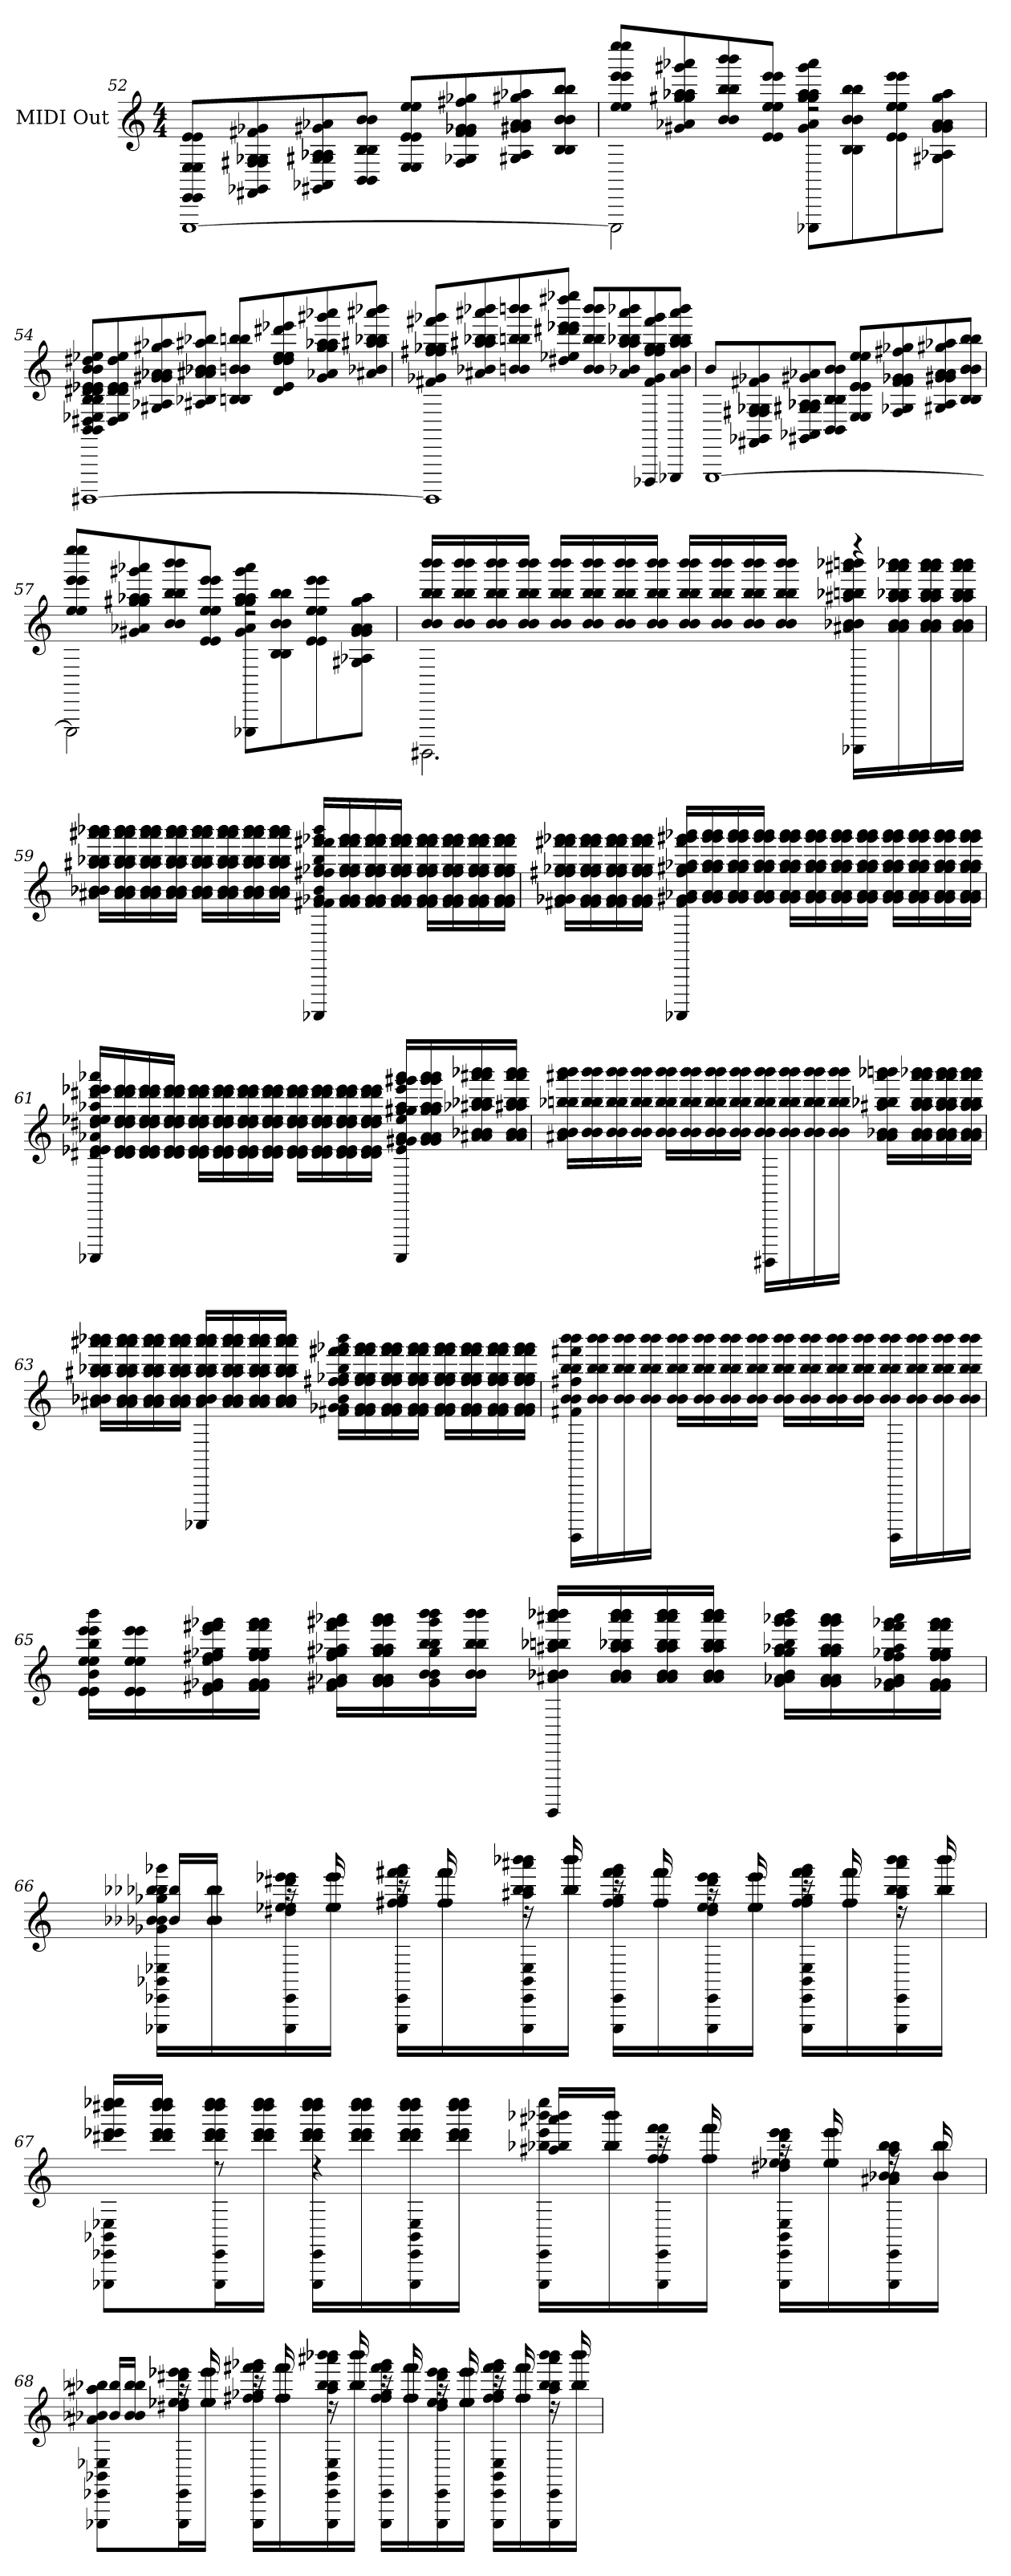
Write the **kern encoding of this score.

**kern
*part1
*staff1
*I"MIDI Out
!!LO:PB:g=z
*clefG2
*k[]
*C:
*M4/4
=52
*^
[<1EEE\	8EE/ 8EE/ 8E/ 8E/ 8E/ 8E/ 8e/ 8e/L
.	8FF#X/ 8GG-X/ 8F#X/ 8F#/ 8G-X/ 8G-/ 8f#X/ 8g-X/
.	8GG#X/ 8AA-X/ 8G#X/ 8G#/ 8A-X/ 8A-/ 8g#X/ 8a-X/
.	8BB/ 8BB/ 8B/ 8B/ 8B/ 8B/ 8b/ 8b/J
.	8E/ 8E/ 8e/ 8e/ 8e/ 8e/ 8ee/ 8ee/L
.	8F#/ 8G-X/ 8f#/ 8f#/ 8g-X/ 8g-/ 8ff#X/ 8gg-X/
.	8G#X/ 8A-/ 8g#X/ 8g#/ 8a-/ 8a-/ 8gg#X/ 8aa-X/
.	8B/ 8B/ 8b/ 8b/ 8b/ 8b/ 8bb/ 8bb/J
=53	=53
2EEE\]	8ee/ 8ee/ 8eee/ 8eee/ 8eee/ 8eee/ 8eeee/ 8eeee/L
.	8g#X/ 8a-X/ 8gg#X/ 8gg#/ 8aa-X/ 8aa-/ 8ggg#X/ 8aaa-X/
.	8b/ 8b/ 8bb/ 8bb/ 8bb/ 8bb/ 8bbb/ 8bbb/
.	8e/ 8e/ 8ee/ 8ee/ 8ee/ 8ee/ 8eee/ 8eee/J
8aaa-\ 8ggg#\ 8aa-\ 8aa-\ 8gg#\ 8gg#\ 8a-\ 8g#\ 8EEE-X\L	2rdd
8bb\ 8bb\ 8b\ 8b\ 8b\ 8b\ 8B\ 8B\	.
8eee\ 8eee\ 8ee\ 8ee\ 8ee\ 8ee\ 8e\ 8e\	.
8aa-\ 8gg#\ 8a-\ 8a-\ 8g#\ 8g#\ 8A-X\ 8G#X\J	.
=54	=54
[<1GGGG#X\	8BB/ 8BB/ 8D#X/ 8E-X/ 8B/ 8B/ 8B/ 8B/ 8d#X/ 8d#/ 8e-X/ 8e-/ 8b/ 8b/ 8dd#X/ 8ee-X/L
.	8D#/ 8E-/ 8d#/ 8d#/ 8e-/ 8e-/ 8dd#/ 8ee-/
.	8G#X/ 8A-X/ 8g#X/ 8g#/ 8a-X/ 8a-/ 8gg#X/ 8aa-X/
.	8A#X/ 8B-X/ 8a#X/ 8a#/ 8b-X/ 8b-/ 8aa#X/ 8bb-X/J
.	8Bn/ 8B/ 8bn/ 8b/ 8b/ 8b/ 8bbn/ 8bb/L
.	8d#/ 8e-/ 8dd#/ 8dd#/ 8ee-/ 8ee-/ 8ddd#X/ 8eee-X/
.	8g#/ 8a-X/ 8gg#/ 8gg#/ 8aa-X/ 8aa-/ 8ggg#X/ 8aaa-X/
.	8a#X/ 8b-X/ 8aa#X/ 8aa#/ 8bb-X/ 8bb-/ 8aaa#X/ 8bbb-X/J
!!LO:LB:g=z	!!
=55	=55
1GGGG#\]	8f#X/ 8g-X/ 8ff#X/ 8ff#/ 8gg-X/ 8gg-/ 8fff#X/ 8ggg-X/L
.	8a#X/ 8b-X/ 8aa#X/ 8aa#/ 8bb-X/ 8bb-/ 8aaa#X/ 8bbb-X/
.	8bn/ 8b/ 8bbn/ 8bb/ 8bb/ 8bb/ 8bbbn/ 8bbb/
.	8dd#X/ 8ee-X/ 8ddd#X/ 8ddd#/ 8eee-X/ 8eee-/ 8dddd#X/ 8eeee-X/J
.	8b/ 8b/ 8bb/ 8bb/ 8bb/ 8bb/ 8bbb/ 8bbb/L
.	8a#/ 8b-X/ 8aa#/ 8aa#/ 8bb-X/ 8bb-/ 8aaa#/ 8bbb-X/
.	8DDD-X/ 8f#/ 8g-/ 8ff#/ 8ff#/ 8gg-/ 8gg-/ 8fff#/ 8ggg-/
.	8EEE-X/ 8a#/ 8b-/ 8aa#/ 8aa#/ 8bb-/ 8bb-/ 8aaa#/ 8bbb-/J
=56	=56
[<1EEE\	8b/L
.	8FF#X/ 8GG-X/ 8F#X/ 8F#/ 8G-X/ 8G-/ 8f#X/ 8g-X/
.	8GG#X/ 8AA-X/ 8G#X/ 8G#/ 8A-X/ 8A-/ 8g#X/ 8a-X/
.	8BB/ 8BB/ 8B/ 8B/ 8B/ 8B/ 8b/ 8b/J
.	8E/ 8E/ 8e/ 8e/ 8e/ 8e/ 8ee/ 8ee/L
.	8F#/ 8G-X/ 8f#/ 8f#/ 8g-X/ 8g-/ 8ff#X/ 8gg-X/
.	8G#X/ 8A-/ 8g#X/ 8g#/ 8a-/ 8a-/ 8gg#X/ 8aa-X/
.	8B/ 8B/ 8b/ 8b/ 8b/ 8b/ 8bb/ 8bb/J
=57	=57
2EEE\]	8ee/ 8ee/ 8eee/ 8eee/ 8eee/ 8eee/ 8eeee/ 8eeee/L
.	8g#X/ 8a-X/ 8gg#X/ 8gg#/ 8aa-X/ 8aa-/ 8ggg#X/ 8aaa-X/
.	8b/ 8b/ 8bb/ 8bb/ 8bb/ 8bb/ 8bbb/ 8bbb/
.	8e/ 8e/ 8ee/ 8ee/ 8ee/ 8ee/ 8eee/ 8eee/J
8aaa-\ 8ggg#\ 8aa-\ 8aa-\ 8gg#\ 8gg#\ 8a-\ 8g#\ 8EEE-X\L	2rdd
8bb\ 8bb\ 8b\ 8b\ 8b\ 8b\ 8B\ 8B\	.
8eee\ 8eee\ 8ee\ 8ee\ 8ee\ 8ee\ 8e\ 8e\	.
8aa-\ 8gg#\ 8a-\ 8a-\ 8g#\ 8g#\ 8A-X\ 8G#X\J	.
!!LO:LB:g=z	!!
=58	=58
2.GGGG#X\	16b/ 16b/ 16b/ 16bb/ 16bb/ 16bb/ 16bbb/ 16bbb/ 16bbb/LL
.	16b/ 16b/ 16b/ 16b/ 16bb/ 16bb/ 16bb/ 16bb/ 16bbb/ 16bbb/ 16bbb/ 16bbb/
.	16b/ 16b/ 16b/ 16b/ 16bb/ 16bb/ 16bb/ 16bb/ 16bbb/ 16bbb/ 16bbb/ 16bbb/
.	16b/ 16b/ 16b/ 16b/ 16bb/ 16bb/ 16bb/ 16bb/ 16bbb/ 16bbb/ 16bbb/ 16bbb/JJ
.	16b/ 16b/ 16b/ 16b/ 16bb/ 16bb/ 16bb/ 16bb/ 16bbb/ 16bbb/ 16bbb/ 16bbb/LL
.	16b/ 16b/ 16b/ 16b/ 16bb/ 16bb/ 16bb/ 16bb/ 16bbb/ 16bbb/ 16bbb/ 16bbb/
.	16b/ 16b/ 16b/ 16b/ 16bb/ 16bb/ 16bb/ 16bb/ 16bbb/ 16bbb/ 16bbb/ 16bbb/
.	16b/ 16b/ 16b/ 16b/ 16bb/ 16bb/ 16bb/ 16bb/ 16bbb/ 16bbb/ 16bbb/ 16bbb/JJ
.	16b/ 16b/ 16b/ 16b/ 16bb/ 16bb/ 16bb/ 16bb/ 16bbb/ 16bbb/ 16bbb/ 16bbb/LL
.	16b/ 16b/ 16b/ 16b/ 16bb/ 16bb/ 16bb/ 16bb/ 16bbb/ 16bbb/ 16bbb/ 16bbb/
.	16b/ 16b/ 16b/ 16b/ 16bb/ 16bb/ 16bb/ 16bb/ 16bbb/ 16bbb/ 16bbb/ 16bbb/
.	16b/ 16b/ 16b/ 16b/ 16bb/ 16bb/ 16bb/ 16bb/ 16bbb/ 16bbb/ 16bbb/ 16bbb/JJ
16bbb-\ 16bbb-X\ 16bbbn\ 16aaa#X\ 16bb-X\ 16bb-\ 16bbn\ 16aa#X\ 16b\ 16b-X\ 16b-\ 16a#X\ 16AAAA-X\LL	4rffff
16bbb-\ 16bbb-\ 16aaa#\ 16aaa#\ 16bb-\ 16bb-\ 16aa#\ 16aa#\ 16b-\ 16b-\ 16a#\ 16a#\	.
16bbb-\ 16bbb-\ 16aaa#\ 16aaa#\ 16bb-\ 16bb-\ 16aa#\ 16aa#\ 16b-\ 16b-\ 16a#\ 16a#\	.
16bbb-\ 16bbb-\ 16aaa#\ 16aaa#\ 16bb-\ 16bb-\ 16aa#\ 16aa#\ 16b-\ 16b-\ 16a#\ 16a#\JJ	.
*v	*v
=59
16bbb-X\ 16bbb-\ 16aaa#X\ 16aaa#\ 16bb-X\ 16bb-\ 16aa#X\ 16aa#\ 16b-X\ 16b-\ 16b-\ 16a#X\LL
16bbb-\ 16bbb-\ 16aaa#\ 16aaa#\ 16bb-\ 16bb-\ 16aa#\ 16aa#\ 16b-\ 16b-\ 16a#\ 16a#\
16bbb-\ 16bbb-\ 16aaa#\ 16aaa#\ 16bb-\ 16bb-\ 16aa#\ 16aa#\ 16b-\ 16b-\ 16a#\ 16a#\
16bbb-\ 16bbb-\ 16aaa#\ 16aaa#\ 16bb-\ 16bb-\ 16aa#\ 16aa#\ 16b-\ 16b-\ 16a#\ 16a#\JJ
16bbb-\ 16bbb-\ 16aaa#\ 16aaa#\ 16bb-\ 16bb-\ 16aa#\ 16aa#\ 16b-\ 16b-\ 16a#\ 16a#\LL
16bbb-\ 16bbb-\ 16aaa#\ 16aaa#\ 16bb-\ 16bb-\ 16aa#\ 16aa#\ 16b-\ 16b-\ 16a#\ 16a#\
16bbb-\ 16bbb-\ 16aaa#\ 16aaa#\ 16bb-\ 16bb-\ 16aa#\ 16aa#\ 16b-\ 16b-\ 16a#\ 16a#\
16bbb-\ 16bbb-\ 16aaa#\ 16aaa#\ 16bb-\ 16bb-\ 16aa#\ 16aa#\ 16b-\ 16b-\ 16a#\ 16a#\JJ
16AAAA-X/ 16f#X/ 16f#/ 16g-X/ 16b-/ 16ff#/ 16ff#X/ 16gg-X/ 16bb-/ 16fff#X/ 16fff#/ 16ggg-X/ 16bbb-/LL
16f#/ 16f#/ 16g-/ 16g-/ 16ff#/ 16ff#/ 16gg-/ 16gg-/ 16fff#/ 16fff#/ 16ggg-/ 16ggg-/
16f#/ 16f#/ 16g-/ 16g-/ 16ff#/ 16ff#/ 16gg-/ 16gg-/ 16fff#/ 16fff#/ 16ggg-/ 16ggg-/
16f#/ 16f#/ 16g-/ 16g-/ 16ff#/ 16ff#/ 16gg-/ 16gg-/ 16fff#/ 16fff#/ 16ggg-/ 16ggg-/JJ
16ggg-\ 16ggg-\ 16fff#\ 16fff#\ 16gg-\ 16gg-\ 16ff#\ 16ff#\ 16g-\ 16g-\ 16f#\ 16f#\LL
16ggg-\ 16ggg-\ 16fff#\ 16fff#\ 16gg-\ 16gg-\ 16ff#\ 16ff#\ 16g-\ 16g-\ 16f#\ 16f#\
16ggg-\ 16ggg-\ 16fff#\ 16fff#\ 16gg-\ 16gg-\ 16ff#\ 16ff#\ 16g-\ 16g-\ 16f#\ 16f#\
16ggg-\ 16ggg-\ 16fff#\ 16fff#\ 16gg-\ 16gg-\ 16ff#\ 16ff#\ 16g-\ 16g-\ 16f#\ 16f#\JJ
!!LO:LB:g=z
=60
16ggg-X\ 16ggg-\ 16fff#X\ 16fff#\ 16gg-X\ 16gg-\ 16ff#X\ 16ff#\ 16g-X\ 16g-\ 16g-\ 16f#X\LL
16ggg-\ 16ggg-\ 16fff#\ 16fff#\ 16gg-\ 16gg-\ 16ff#\ 16ff#\ 16g-\ 16g-\ 16f#\ 16f#\
16ggg-\ 16ggg-\ 16fff#\ 16fff#\ 16gg-\ 16gg-\ 16ff#\ 16ff#\ 16g-\ 16g-\ 16f#\ 16f#\
16ggg-\ 16ggg-\ 16fff#\ 16fff#\ 16gg-\ 16gg-\ 16ff#\ 16ff#\ 16g-\ 16g-\ 16f#\ 16f#\JJ
16AAAA-X/ 16f#/ 16g#X/ 16g#/ 16a-X/ 16ff#/ 16gg#X/ 16gg#/ 16aa-X/ 16fff#/ 16ggg#X/ 16ggg#/ 16aaa-X/LL
16g#/ 16g#/ 16a-/ 16a-/ 16gg#/ 16gg#/ 16aa-/ 16aa-/ 16ggg#/ 16ggg#/ 16aaa-/ 16aaa-/
16g#/ 16g#/ 16a-/ 16a-/ 16gg#/ 16gg#/ 16aa-/ 16aa-/ 16ggg#/ 16ggg#/ 16aaa-/ 16aaa-/
16g#/ 16g#/ 16a-/ 16a-/ 16gg#/ 16gg#/ 16aa-/ 16aa-/ 16ggg#/ 16ggg#/ 16aaa-/ 16aaa-/JJ
16aaa-\ 16aaa-\ 16ggg#\ 16ggg#\ 16aa-\ 16aa-\ 16gg#\ 16gg#\ 16a-\ 16a-\ 16g#\ 16g#\LL
16aaa-\ 16aaa-\ 16ggg#\ 16ggg#\ 16aa-\ 16aa-\ 16gg#\ 16gg#\ 16a-\ 16a-\ 16g#\ 16g#\
16aaa-\ 16aaa-\ 16ggg#\ 16ggg#\ 16aa-\ 16aa-\ 16gg#\ 16gg#\ 16a-\ 16a-\ 16g#\ 16g#\
16aaa-\ 16aaa-\ 16ggg#\ 16ggg#\ 16aa-\ 16aa-\ 16gg#\ 16gg#\ 16a-\ 16a-\ 16g#\ 16g#\JJ
16aaa-\ 16aaa-\ 16ggg#\ 16ggg#\ 16aa-\ 16aa-\ 16gg#\ 16gg#\ 16a-\ 16a-\ 16g#\ 16g#\LL
16aaa-\ 16aaa-\ 16ggg#\ 16ggg#\ 16aa-\ 16aa-\ 16gg#\ 16gg#\ 16a-\ 16a-\ 16g#\ 16g#\
16aaa-\ 16aaa-\ 16ggg#\ 16ggg#\ 16aa-\ 16aa-\ 16gg#\ 16gg#\ 16a-\ 16a-\ 16g#\ 16g#\
16aaa-\ 16aaa-\ 16ggg#\ 16ggg#\ 16aa-\ 16aa-\ 16gg#\ 16gg#\ 16a-\ 16a-\ 16g#\ 16g#\JJ
!!LO:LB:g=z
=61
16AAAA-X/ 16d#X/ 16e-X/ 16e-/ 16a-X/ 16dd#X/ 16ee-X/ 16ee-/ 16aa-X/ 16ddd#X/ 16eee-X/ 16eee-/ 16aaa-X/LL
16d#/ 16d#/ 16e-/ 16e-/ 16dd#/ 16dd#/ 16ee-/ 16ee-/ 16ddd#/ 16ddd#/ 16eee-/ 16eee-/
16d#/ 16d#/ 16e-/ 16e-/ 16dd#/ 16dd#/ 16ee-/ 16ee-/ 16ddd#/ 16ddd#/ 16eee-/ 16eee-/
16d#/ 16d#/ 16e-/ 16e-/ 16dd#/ 16dd#/ 16ee-/ 16ee-/ 16ddd#/ 16ddd#/ 16eee-/ 16eee-/JJ
16eee-\ 16eee-\ 16ddd#\ 16ddd#\ 16ee-\ 16ee-\ 16dd#\ 16dd#\ 16e-\ 16e-\ 16d#\ 16d#\LL
16eee-\ 16eee-\ 16ddd#\ 16ddd#\ 16ee-\ 16ee-\ 16dd#\ 16dd#\ 16e-\ 16e-\ 16d#\ 16d#\
16eee-\ 16eee-\ 16ddd#\ 16ddd#\ 16ee-\ 16ee-\ 16dd#\ 16dd#\ 16e-\ 16e-\ 16d#\ 16d#\
16eee-\ 16eee-\ 16ddd#\ 16ddd#\ 16ee-\ 16ee-\ 16dd#\ 16dd#\ 16e-\ 16e-\ 16d#\ 16d#\JJ
16eee-\ 16eee-\ 16ddd#\ 16ddd#\ 16ee-\ 16ee-\ 16dd#\ 16dd#\ 16e-\ 16e-\ 16d#\ 16d#\LL
16eee-\ 16eee-\ 16ddd#\ 16ddd#\ 16ee-\ 16ee-\ 16dd#\ 16dd#\ 16e-\ 16e-\ 16d#\ 16d#\
16eee-\ 16eee-\ 16ddd#\ 16ddd#\ 16ee-\ 16ee-\ 16dd#\ 16dd#\ 16e-\ 16e-\ 16d#\ 16d#\
16eee-\ 16eee-\ 16ddd#\ 16ddd#\ 16ee-\ 16ee-\ 16dd#\ 16dd#\ 16e-\ 16e-\ 16d#\ 16d#\JJ
16AAAA-/ 16e-/ 16g#X/ 16g#/ 16a-/ 16ee-/ 16gg#X/ 16gg#/ 16aa-/ 16eee-/ 16ggg#X/ 16ggg#/ 16aaa-/LL
16g#/ 16g#/ 16a-/ 16a-/ 16gg#/ 16gg#/ 16aa-/ 16aa-/ 16ggg#/ 16ggg#/ 16aaa-/ 16aaa-/
16a-/ 16a#X/ 16b-X/ 16b-/ 16aa#X/ 16aa-X/ 16bb-X/ 16bb-/ 16aaa-/ 16aaa#X/ 16bbb-X/ 16bbb-/
16a#/ 16a#/ 16b-/ 16b-/ 16aa#X/ 16aa#/ 16bb-/ 16bb-/ 16aaa#/ 16aaa#/ 16bbb-/ 16bbb-/JJ
!!LO:LB:g=z
=62
16bbb\ 16bbb\ 16bbb\ 16aaa#X\ 16bb-X\ 16bb\ 16bb\ 16bb\ 16b\ 16b\ 16b\ 16a#X\LL
16bbb\ 16bbb\ 16bbb\ 16bbb\ 16bb\ 16bb\ 16bb\ 16bb\ 16b\ 16b\ 16b\ 16b\
16bbb\ 16bbb\ 16bbb\ 16bbb\ 16bb\ 16bb\ 16bb\ 16bb\ 16b\ 16b\ 16b\ 16b\
16bbb\ 16bbb\ 16bbb\ 16bbb\ 16bb\ 16bb\ 16bb\ 16bb\ 16b\ 16b\ 16b\ 16b\JJ
16bbb\ 16bbb\ 16bbb\ 16bbb\ 16bb\ 16bb\ 16bb\ 16bb\ 16b\ 16b\ 16b\ 16b\LL
16bbb\ 16bbb\ 16bbb\ 16bbb\ 16bb\ 16bb\ 16bb\ 16bb\ 16b\ 16b\ 16b\ 16b\
16bbb\ 16bbb\ 16bbb\ 16bbb\ 16bb\ 16bb\ 16bb\ 16bb\ 16b\ 16b\ 16b\ 16b\
16bbb\ 16bbb\ 16bbb\ 16bbb\ 16bb\ 16bb\ 16bb\ 16bb\ 16b\ 16b\ 16b\ 16b\JJ
16bbb\ 16bbb\ 16bbb\ 16bbb\ 16bb\ 16bb\ 16bb\ 16bb\ 16b\ 16b\ 16b\ 16b\ 16GGGG#X\LL
16bbb\ 16bbb\ 16bbb\ 16bbb\ 16bb\ 16bb\ 16bb\ 16bb\ 16b\ 16b\ 16b\ 16b\
16bbb\ 16bbb\ 16bbb\ 16bbb\ 16bb\ 16bb\ 16bb\ 16bb\ 16b\ 16b\ 16b\ 16b\
16bbb\ 16bbb\ 16bbb\ 16bbb\ 16bb\ 16bb\ 16bb\ 16bb\ 16b\ 16b\ 16b\ 16b\JJ
16bbbn\ 16bbb-X\ 16bbb-X\ 16aaa#\ 16bb\ 16bb-X\ 16bb-\ 16aa#X\ 16b\ 16b-X\ 16a#\ 16a#\LL
16bbb-X\ 16bbb-\ 16aaa#\ 16aaa#\ 16bb-\ 16bb-\ 16aa#\ 16aa#\ 16b-\ 16b-\ 16a#\ 16a#\
16bbb-\ 16bbb-\ 16aaa#\ 16aaa#\ 16bb-\ 16bb-\ 16aa#\ 16aa#\ 16b-\ 16b-\ 16a#\ 16a#\
16bbb-\ 16bbb-\ 16aaa#\ 16aaa#\ 16bb-\ 16bb-\ 16aa#\ 16aa#\ 16b-\ 16b-\ 16a#\ 16a#\JJ
!!LO:LB:g=z
=63
16bbb-X\ 16bbb-\ 16aaa#X\ 16aaa#\ 16bb-X\ 16bb-\ 16aa#X\ 16aa#\ 16b-X\ 16b-\ 16b-\ 16a#X\LL
16bbb-\ 16bbb-\ 16aaa#\ 16aaa#\ 16bb-\ 16bb-\ 16aa#\ 16aa#\ 16b-\ 16b-\ 16a#\ 16a#\
16bbb-\ 16bbb-\ 16aaa#\ 16aaa#\ 16bb-\ 16bb-\ 16aa#\ 16aa#\ 16b-\ 16b-\ 16a#\ 16a#\
16bbb-\ 16bbb-\ 16aaa#\ 16aaa#\ 16bb-\ 16bb-\ 16aa#\ 16aa#\ 16b-\ 16b-\ 16a#\ 16a#\JJ
16AAAA-X/ 16a#/ 16b-/ 16b-/ 16b-/ 16aa#/ 16aa#/ 16bb-/ 16bb-/ 16aaa#/ 16aaa#/ 16bbb-/ 16bbb-/LL
16a#/ 16a#/ 16b-/ 16b-/ 16aa#/ 16aa#/ 16bb-/ 16bb-/ 16aaa#/ 16aaa#/ 16bbb-/ 16bbb-/
16a#/ 16a#/ 16b-/ 16b-/ 16aa#/ 16aa#/ 16bb-/ 16bb-/ 16aaa#/ 16aaa#/ 16bbb-/ 16bbb-/
16a#/ 16a#/ 16b-/ 16b-/ 16aa#/ 16aa#/ 16bb-/ 16bb-/ 16aaa#/ 16aaa#/ 16bbb-/ 16bbb-/JJ
16bbb-\ 16ggg-X\ 16fff#X\ 16fff#\ 16bb-\ 16gg-X\ 16ff#X\ 16ff#\ 16b-\ 16g-X\ 16g-\ 16f#X\LL
16ggg-\ 16ggg-\ 16fff#\ 16fff#\ 16gg-\ 16gg-\ 16ff#\ 16ff#\ 16g-\ 16g-\ 16f#\ 16f#\
16ggg-\ 16ggg-\ 16fff#\ 16fff#\ 16gg-\ 16gg-\ 16ff#\ 16ff#\ 16g-\ 16g-\ 16f#\ 16f#\
16ggg-\ 16ggg-\ 16fff#\ 16fff#\ 16gg-\ 16gg-\ 16ff#\ 16ff#\ 16g-\ 16g-\ 16f#\ 16f#\JJ
16ggg-\ 16ggg-\ 16fff#\ 16fff#\ 16gg-\ 16gg-\ 16ff#\ 16ff#\ 16g-\ 16g-\ 16f#\ 16f#\LL
16ggg-\ 16ggg-\ 16fff#\ 16fff#\ 16gg-\ 16gg-\ 16ff#\ 16ff#\ 16g-\ 16g-\ 16f#\ 16f#\
16ggg-\ 16ggg-\ 16fff#\ 16fff#\ 16gg-\ 16gg-\ 16ff#\ 16ff#\ 16g-\ 16g-\ 16f#\ 16f#\
16ggg-\ 16ggg-\ 16fff#\ 16fff#\ 16gg-\ 16gg-\ 16ff#\ 16ff#\ 16g-\ 16g-\ 16f#\ 16f#\JJ
!!LO:PB:g=z
=64
16bbb\ 16bbb\ 16fff#X\ 16bb\ 16bb\ 16ff#X\ 16b\ 16b\ 16f#X\ 16EEEE\LL
16bbb\ 16bbb\ 16bbb\ 16bb\ 16bb\ 16bb\ 16b\ 16b\ 16b\
16bbb\ 16bbb\ 16bbb\ 16bb\ 16bb\ 16bb\ 16b\ 16b\ 16b\
16bbb\ 16bbb\ 16bb\ 16bb\ 16b\ 16b\JJ
16bbb\ 16bbb\ 16bbb\ 16bb\ 16bb\ 16bb\ 16b\ 16b\ 16b\LL
16bbb\ 16bbb\ 16bbb\ 16bb\ 16bb\ 16bb\ 16b\ 16b\ 16b\
16bbb\ 16bbb\ 16bb\ 16bb\ 16b\ 16b\
16bbb\ 16bbb\ 16bbb\ 16bb\ 16bb\ 16bb\ 16b\ 16b\ 16b\JJ
16bbb\ 16bbb\ 16bbb\ 16bb\ 16bb\ 16bb\ 16b\ 16b\ 16b\LL
16bbb\ 16bbb\ 16bb\ 16bb\ 16b\ 16b\
16bbb\ 16bbb\ 16bbb\ 16bb\ 16bb\ 16bb\ 16b\ 16b\ 16b\
16bbb\ 16bbb\ 16bbb\ 16bb\ 16bb\ 16bb\ 16b\ 16b\ 16b\JJ
16bbb\ 16bbb\ 16bb\ 16bb\ 16b\ 16b\ 16EEEE\LL
16bbb\ 16bbb\ 16bbb\ 16bb\ 16bb\ 16bb\ 16b\ 16b\ 16b\
16bbb\ 16bbb\ 16bbb\ 16bb\ 16bb\ 16bb\ 16b\ 16b\ 16b\
16bbb\ 16bbb\ 16bb\ 16bb\ 16b\ 16b\JJ
!!LO:LB:g=z
=65
16bbb\ 16eee\ 16eee\ 16eee\ 16bb\ 16ee\ 16ee\ 16ee\ 16b\ 16e\ 16e\ 16e\LL
16eee\ 16eee\ 16eee\ 16eee\ 16ee\ 16ee\ 16ee\ 16ee\ 16e\ 16e\ 16e\ 16e\
16ggg-X\ 16fff#X\ 16fff#\ 16eee\ 16gg-X\ 16ff#X\ 16ff#\ 16ee\ 16g-X\ 16f#X\ 16f#\ 16e\
16ggg-\ 16ggg-\ 16fff#\ 16fff#\ 16gg-\ 16gg-\ 16ff#\ 16ff#\ 16g-\ 16g-\ 16f#\ 16f#\JJ
16aaa-X\ 16ggg#X\ 16ggg#\ 16fff#\ 16aa-X\ 16gg#\ 16gg#X\ 16ff#\ 16a-X\ 16g#X\ 16g#\ 16f#\LL
16aaa-\ 16aaa-\ 16ggg#\ 16ggg#\ 16aa-\ 16aa-\ 16gg#\ 16gg#\ 16a-\ 16a-\ 16g#\ 16g#\
16bbb\ 16bbb\ 16bbb\ 16ggg#\ 16bb\ 16bb\ 16bb\ 16gg#\ 16b\ 16b\ 16b\ 16g#\
16bbb\ 16bbb\ 16bbb\ 16bbb\ 16bb\ 16bb\ 16bb\ 16bb\ 16b\ 16b\ 16b\ 16b\JJ
16EEEE/ 16a#X/ 16b/ 16b-X/ 16b-/ 16aa#X/ 16bb-X/ 16bb-/ 16bbn/ 16aaa#X/ 16bbb/ 16bbb-X/ 16bbb-/LL
16a#/ 16a#/ 16b-/ 16b-/ 16aa#/ 16aa#/ 16bb-X/ 16bb-/ 16aaa#/ 16aaa#/ 16bbb-/ 16bbb-/
16a#/ 16a#/ 16b-/ 16b-/ 16aa#/ 16aa#/ 16bb-/ 16bb-/ 16aaa#/ 16aaa#/ 16bbb-/ 16bbb-/
16a#/ 16a#/ 16b-/ 16b-/ 16aa#/ 16aa#/ 16bb-/ 16bb-/ 16aaa#/ 16aaa#/ 16bbb-/ 16bbb-/JJ
16bbb-\ 16aaa-X\ 16ggg#\ 16ggg#\ 16bb-\ 16aa-X\ 16gg#\ 16gg#\ 16b-\ 16a-X\ 16a-\ 16g#\LL
16aaa-\ 16aaa-\ 16ggg#\ 16ggg#\ 16aa-\ 16aa-\ 16gg#\ 16gg#\ 16a-\ 16a-\ 16g#\ 16g#\
16aaa-\ 16ggg-X\ 16fff#\ 16fff#\ 16aa-\ 16gg-X\ 16ff#\ 16ff#\ 16a-\ 16g-X\ 16g-\ 16f#\
16ggg-\ 16ggg-\ 16fff#\ 16fff#\ 16gg-\ 16gg-\ 16ff#\ 16ff#\ 16g-\ 16g-\ 16f#\ 16f#\JJ
!!LO:LB:g=z
=66
*^
16ggg-X\ 16bb-X\ 16bb-\ 16gg-X\ 16b-\ 16b-X\ 16g-X\ 16E-X\ 16BB-X\ 16EE-X\ 16EEE-X\LL	16b-/ 16bb-/LL
16bb-\ 16b-\	16b-/ 16bb-/JJ
16eee-\ 16eee-X\ 16ddd#X\ 16ee-\ 16ee-X\ 16dd#X\ 16EE-\ 16EEE-\	16raa
16eee-\ 16ee-\JJ	16ee-/ 16eee-/
16ggg-\ 16fff#X\ 16fff#\ 16gg-\ 16ff#X\ 16ff#\ 16EE-\ 16EEE-\LL	16rccc
16fff#\ 16ff#\	16ff#/ 16fff#/
16bbb-X\ 16bbb-\ 16aaa#X\ 16bb-\ 16bb-\ 16aa#X\ 16E-\ 16BB-\ 16EE-\ 16EEE-\	16rdd
16bbb-\ 16bb-\JJ	16bb-/ 16bbb-/
16ggg-\ 16fff#\ 16fff#\ 16gg-\ 16ff#\ 16ff#\ 16EE-\ 16EEE-\LL	16rccc
16fff#\ 16ff#\	16ff#/ 16fff#/
16eee-\ 16eee-\ 16ddd#\ 16ee-\ 16ee-\ 16dd#\ 16EE-\ 16EEE-\	16raa
16eee-\ 16ee-\JJ	16ee-/ 16eee-/
16ggg-\ 16fff#\ 16fff#\ 16gg-\ 16ff#\ 16ff#\ 16E-\ 16BB-\ 16EE-\ 16EEE-\LL	16rccc
16fff#\ 16ff#\	16ff#/ 16fff#/
16bbb-\ 16bbb-\ 16aaa#\ 16bb-\ 16bb-\ 16aa#\ 16EE-\ 16EEE-\	16rdd
16bbb-\ 16bb-\JJ	16bb-/ 16bbb-/
=67	=67
8E-X\ 8BB-X\ 8EE-X\ 8EEE-X\L	16ddd#X/ 16eee-X/ 16eee-/ 16dddd#X/ 16eeee-X/ 16eeee-/LL
.	16ddd#/ 16ddd#/ 16eee-/ 16eee-/ 16dddd#/ 16dddd#/ 16eeee-/ 16eeee-/JJ
16eeee-\ 16eeee-\ 16dddd#\ 16dddd#\ 16eee-\ 16eee-\ 16ddd#\ 16ddd#\ 16EE-\ 16EEE-\L	8rdd
16eeee-\ 16eeee-\ 16dddd#\ 16dddd#\ 16eee-\ 16eee-\ 16ddd#\ 16ddd#\JJ	.
16eeee-\ 16eeee-\ 16dddd#\ 16dddd#\ 16eee-\ 16eee-\ 16ddd#\ 16ddd#\ 16EE-\ 16EEE-\LL	4rdd
16eeee-\ 16eeee-\ 16dddd#\ 16dddd#\ 16eee-\ 16eee-\ 16ddd#\ 16ddd#\	.
16eeee-\ 16eeee-\ 16dddd#\ 16dddd#\ 16eee-\ 16eee-\ 16ddd#\ 16ddd#\ 16E-\ 16BB-\ 16EE-\ 16EEE-\	.
16eeee-\ 16eeee-\ 16dddd#\ 16dddd#\ 16eee-\ 16eee-\ 16ddd#\ 16ddd#\JJ	.
16eeee-\ 16bbb-X\ 16eee-\ 16bb-X\ 16EE-\ 16EEE-\LL	16aa#X/ 16bb-/ 16aaa#X/ 16bbb-/LL
16bbb-\ 16bb-\	16bb-/ 16bbb-/JJ
16fff\ 16fff\ 16fff\ 16ff\ 16ff\ 16ff\ 16EE-\ 16EEE-\	16rbb
16fff\ 16ff\JJ	16ff/ 16fff/
16eee-\ 16eee-\ 16ddd#\ 16ee-X\ 16ee-\ 16dd#X\ 16E-\ 16BB-\ 16EE-\ 16EEE-\LL	16raa
16eee-\ 16ee-\	16ee-/ 16eee-/
16bb-\ 16bb-\ 16aa#\ 16b-\ 16b-X\ 16a#X\ 16EE-\ 16EEE-\	16ree
16bb-\ 16b-\JJ	16b-/ 16bb-/
!!LO:LB:g=z	!!
=68	=68
8bb-\ 8aa#X\ 8b-\ 8a#X\ 8E-X\ 8BB-X\ 8EE-X\ 8EEE-X\L	16b-X/ 16bb-X/LL
.	16b-/ 16b-/ 16bb-/ 16bb-/JJ
16eee-\ 16eee-X\ 16ddd#X\ 16ee-\ 16ee-X\ 16dd#X\ 16EE-\ 16EEE-\L	16raa
16eee-\ 16ee-\JJ	16ee-/ 16eee-/
16ggg-X\ 16fff#X\ 16fff#\ 16gg-X\ 16ff#X\ 16ff#\ 16EE-\ 16EEE-\LL	16rccc
16fff#\ 16ff#\	16ff#/ 16fff#/
16bbb-X\ 16bbb-\ 16aaa#X\ 16bb-\ 16bb-\ 16aa#\ 16E-\ 16BB-\ 16EE-\ 16EEE-\	16rdd
16bbb-\ 16bb-\JJ	16bb-/ 16bbb-/
16ggg-\ 16fff#\ 16fff#\ 16gg-\ 16ff#\ 16ff#\ 16EE-\ 16EEE-\LL	16rccc
16fff#\ 16ff#\	16ff#/ 16fff#/
16eee-\ 16eee-\ 16ddd#\ 16ee-\ 16ee-\ 16dd#\ 16EE-\ 16EEE-\	16raa
16eee-\ 16ee-\JJ	16ee-/ 16eee-/
16ggg-\ 16fff#\ 16fff#\ 16gg-\ 16ff#\ 16ff#\ 16E-\ 16BB-\ 16EE-\ 16EEE-\LL	16rccc
16fff#\ 16ff#\	16ff#/ 16fff#/
16bbb-\ 16bbb-\ 16aaa#\ 16bb-\ 16bb-\ 16aa#\ 16EE-\ 16EEE-\	16rdd
16bbb-\ 16bb-\JJ	16bb-/ 16bbb-/
*v	*v
=
*-
